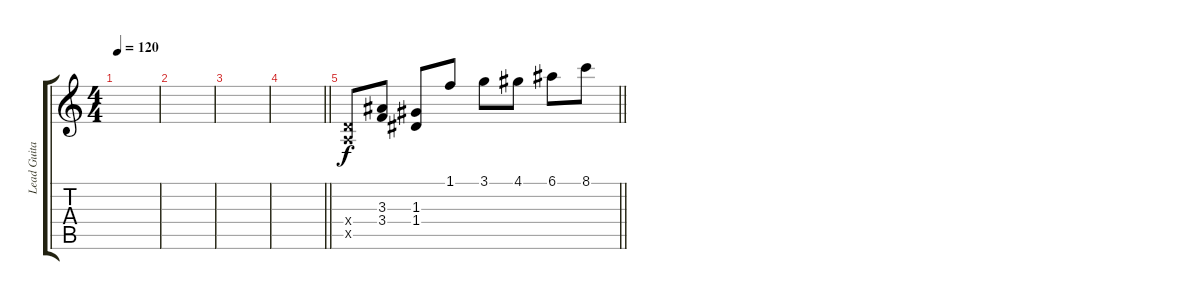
\track ("Lead Guitar" "Lead Guita") {instrument distortionguitar}
\staff {score tabs}
\tuning (E4 B3 G3 D3 A2 D2) {hide}
\ts (4 4)
\tempo 120
\clef g2
\ks c
|
|
|
\barLineRight lightlight
|
\barLineRight lightlight
(0.4{x} 0.5{x}).8 (3.3 3.4).8 (1.3 1.4).8 1.1.8 3.1.8 4.1.8 6.1.8 8.1.8
